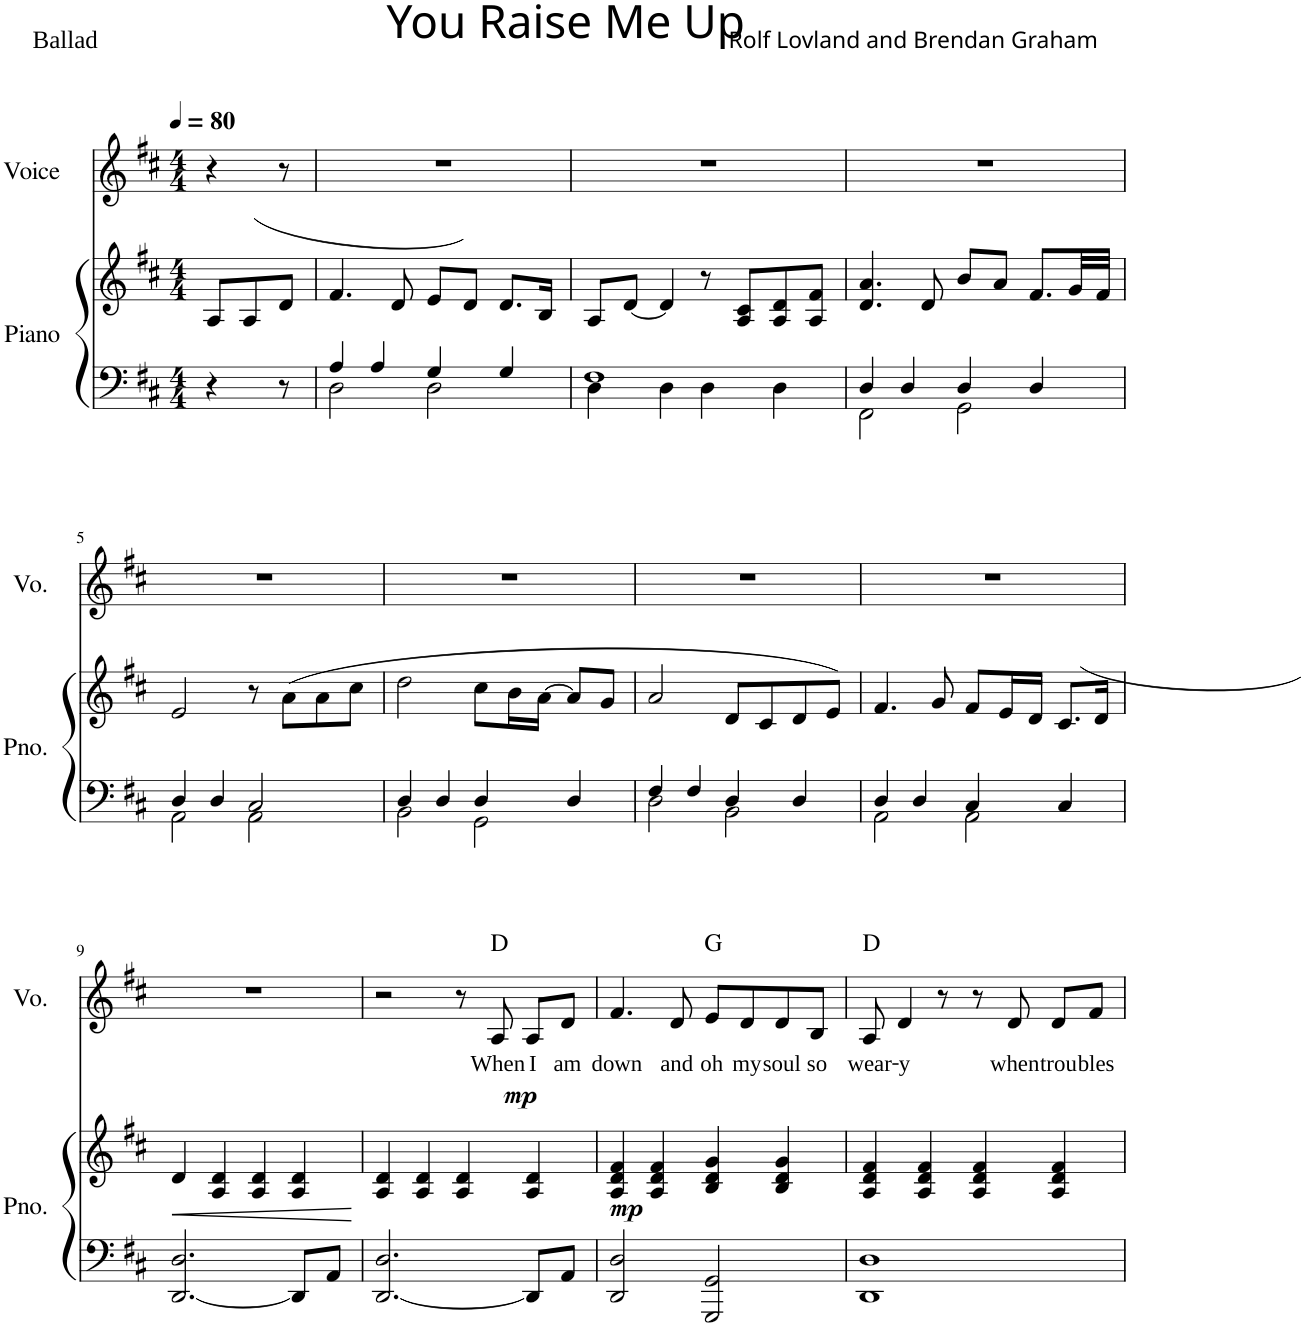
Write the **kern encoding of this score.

**kern	**kern	**dynam	**kern	**text	**harte
*part2	*part2	*part2	*part1	*part1	*part1
*staff3	*staff2	*staff2/3	*staff1	*staff1	*
*I"Piano	*	*	*I"Voice	*	*
*I'Pno.	*	*	*I'Vo.	*	*
*clefF4	*clefG2	*	*clefG2	*	*
*k[f#c#]	*k[f#c#]	*	*k[f#c#]	*	*
*M4/4	*M4/4	*	*M4/4	*	*
*MM80	*MM80	*	*MM80	*	*
=1	=1	=1	=1	=1	=1
4r	8A/L	.	4r	.	.
.	8A/	.	.	.	.
8r	8d/J	.	8r	.	.
=2	=2	=2	=2	=2	=2
*^	*	*	*	*	*
4A/	2D\	(4.f#/	.	1r	.	.
4A/	.	.	.	.	.	.
.	.	8d/	.	.	.	.
4G/	2D\	8e/L	.	.	.	.
.	.	8d/J	.	.	.	.
4G/	.	8.d/L	.	.	.	.
.	.	16B/Jk)	.	.	.	.
=3	=3	=3	=3	=3	=3	=3
1F#	4D\	8A/L	.	1r	.	.
.	.	[8d/J	.	.	.	.
.	4D\	4d/]	.	.	.	.
.	4D\	8r	.	.	.	.
.	.	8A/ 8c#/L	.	.	.	.
.	4D\	8A/ 8d/	.	.	.	.
.	.	8A/ 8f#/J	.	.	.	.
=4	=4	=4	=4	=4	=4	=4
4D/	2FF#\	4.d/ 4.a/	.	1r	.	.
4D/	.	.	.	.	.	.
.	.	8d/	.	.	.	.
4D/	2GG\	8b/L	.	.	.	.
.	.	8a/J	.	.	.	.
4D/	.	8.f#/L	.	.	.	.
.	.	32g/LL	.	.	.	.
.	.	32f#/JJJ	.	.	.	.
!!LO:LB:g=z
=5	=5	=5	=5	=5	=5	=5
4D/	2AA\	2e/	.	1r	.	.
4D/	.	.	.	.	.	.
2C#/	2AA\	8r	.	.	.	.
.	.	(8a\L	.	.	.	.
.	.	8a\	.	.	.	.
.	.	8cc#\J	.	.	.	.
=6	=6	=6	=6	=6	=6	=6
4D/	2BB\	2dd\	.	1r	.	.
4D/	.	.	.	.	.	.
4D/	2GG\	8cc#\L	.	.	.	.
.	.	16b\L	.	.	.	.
.	.	[16a\JJ	.	.	.	.
4D/	.	8a/L]	.	.	.	.
.	.	8g/J	.	.	.	.
=7	=7	=7	=7	=7	=7	=7
4F#/	2D\	2a/	.	1r	.	.
4F#/	.	.	.	.	.	.
4D/	2BB\	8d/L	.	.	.	.
.	.	8c#/	.	.	.	.
4D/	.	8d/	.	.	.	.
.	.	8e/J)	.	.	.	.
=8	=8	=8	=8	=8	=8	=8
4D/	2AA\	(4.f#/	.	1r	.	.
4D/	.	.	.	.	.	.
.	.	8g/	.	.	.	.
4C#/	2AA\	8f#/L	.	.	.	.
.	.	16e/L	.	.	.	.
.	.	16d/JJ	.	.	.	.
4C#/	.	8.c#/L	.	.	.	.
.	.	16d/Jk)	.	.	.	.
*v	*v	*	*	*	*	*
!!LO:LB:g=z
=9	=9	=9	=9	=9	=9
[2.DD/ 2.D/	4d/	.	1r	.	.
.	4A/ 4d/	.	.	.	.
.	4A/ 4d/	.	.	.	.
8DD/L]	4A/ 4d/	.	.	.	.
8AA/J	.	.	.	.	.
=10	=10	=10	=10	=10	=10
[2.DD/ 2.D/	4A/ 4d/	.	2r	.	.
.	4A/ 4d/	.	.	.	.
.	4A/ 4d/	.	8r	.	.
!	!	!	!	!LO:LY:b	!
.	.	.	8A/	When	D:maj
!	!	!LO:DY:a	!	!LO:LY:b	!
8DD/L]	4A/ 4d/	mp	8A/L	I	.
!	!	!	!	!LO:LY:b	!
8AA/J	.	.	8d/J	am	.
=11	=11	=11	=11	=11	=11
!	!	!LO:DY:a=2	!	!LO:LY:b	!
2DD/ 2D/	4A/ 4d/ 4f#/	mp	4.f#/	down	.
.	4A/ 4d/ 4f#/	.	.	.	.
!	!	!	!	!LO:LY:b	!
.	.	.	8d/	and	.
!	!	!	!	!LO:LY:b	!
2GGG/ 2GG/	4B/ 4d/ 4g/	.	8e/L	oh	G:maj
!	!	!	!	!LO:LY:b	!
.	.	.	8d/	my	.
!	!	!	!	!LO:LY:b	!
.	4B/ 4d/ 4g/	.	8d/	soul	.
!	!	!	!	!LO:LY:b	!
.	.	.	8B/J	so	.
=12	=12	=12	=12	=12	=12
!	!	!	!	!LO:LY:b	!
1DD 1D	4A/ 4d/ 4f#/	.	8A/	wear-	D:maj
!	!	!	!	!LO:LY:b	!
.	.	.	4d/	-y	.
.	4A/ 4d/ 4f#/	.	.	.	.
.	.	.	8r	.	.
.	4A/ 4d/ 4f#/	.	8r	.	.
!	!	!	!	!LO:LY:b	!
.	.	.	8d/	when	.
!	!	!	!	!LO:LY:b	!
.	4A/ 4d/ 4f#/	.	8d/L	trou-	.
!	!	!	!	!LO:LY:b	!
.	.	.	8f#/J	-bles	.
=	=	=	=	=	=
*-	*-	*-	*-	*-	*-
